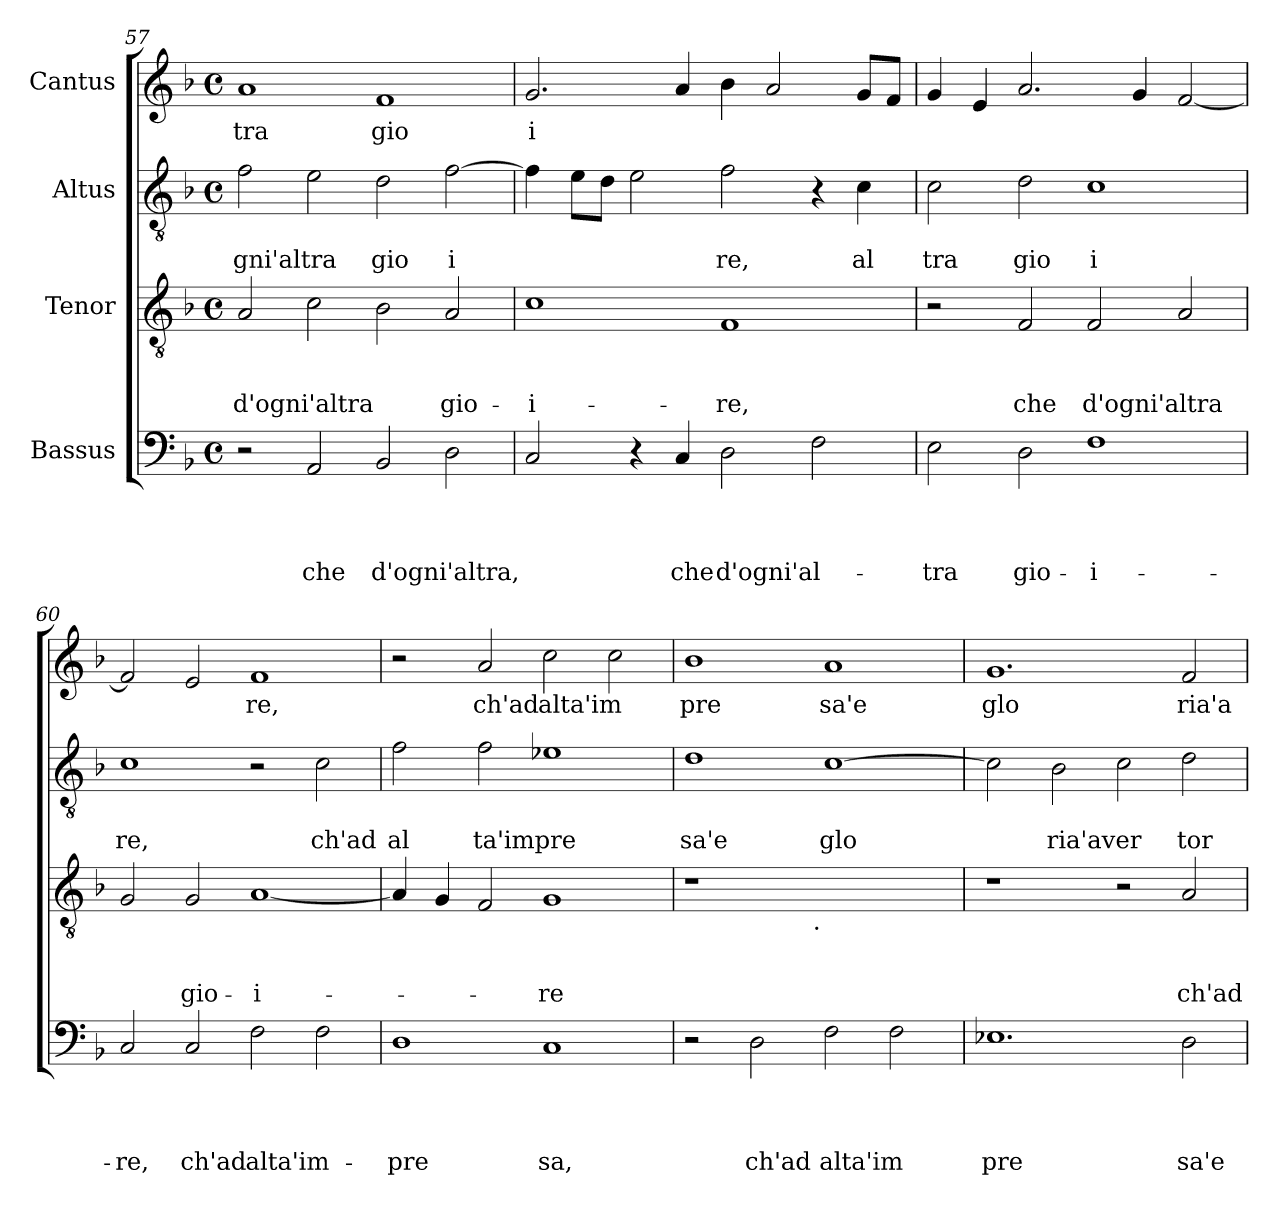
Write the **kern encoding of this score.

**kern	**text	**text	**text	**text	**kern	**text	**text	**text	**kern	**text	**text	**kern	**text
*part4	*part4	*part4	*part4	*part4	*part3	*part3	*part3	*part3	*part2	*part2	*part2	*part1	*part1
*staff4	*staff4	*staff4	*staff4	*staff4	*staff3	*staff3	*staff3	*staff3	*staff2	*staff2	*staff2	*staff1	*staff1
*I"Bassus	*	*	*	*	*I"Tenor	*	*	*	*I"Altus	*	*	*I"Cantus	*
*clefF4	*	*	*	*	*clefGv2	*	*	*	*clefGv2	*	*	*clefG2	*
*k[b-]	*	*	*	*	*k[b-]	*	*	*	*k[b-]	*	*	*k[b-]	*
*F:	*	*	*	*	*F:	*	*	*	*F:	*	*	*F:	*
*M4/4	*	*	*	*	*M4/4	*	*	*	*M4/4	*	*	*M4/4	*
*met(c)	*	*	*	*	*met(c)	*	*	*	*met(c)	*	*	*met(c)	*
=57	=57	=57	=57	=57	=57	=57	=57	=57	=57	=57	=57	=57	=57
!	!	!	!	!	!	!	!	!LO:LY:b	!	!	!LO:LY:b	!	!LO:LY:b
2r	.	.	.	.	2A/	.	.	d'ogni'altra	2f\	.	gni'altra	1a	tra
!	!	!	!	!LO:LY:b	!	!	!	!	!	!	!	!	!
2AA/	.	.	.	che	2c\	.	.	.	2e\	.	.	.	.
!	!	!	!	!LO:LY:b	!	!	!	!	!	!	!LO:LY:b	!	!LO:LY:b
2BB-/	.	.	.	d'ogni'altra,	2B-\	.	.	.	2d\	.	gio	1f	gio
!	!	!	!	!	!	!	!	!LO:LY:b	!	!	!LO:LY:b:rj	!	!
2D\	.	.	.	.	2A/	.	.	gio-	[>2f\	.	i	.	.
=58	=58	=58	=58	=58	=58	=58	=58	=58	=58	=58	=58	=58	=58
!	!	!	!	!	!	!	!	!LO:LY:b	!	!	!	!	!LO:LY:b:rj
2C/	.	.	.	.	1c	.	.	-i-	4f\]	.	.	2.g/	i
.	.	.	.	.	.	.	.	.	8e\L	.	.	.	.
.	.	.	.	.	.	.	.	.	8d\J	.	.	.	.
4r	.	.	.	.	.	.	.	.	2e\	.	.	.	.
!	!	!	!	!LO:LY:b	!	!	!	!	!	!	!	!	!
4C/	.	.	.	che	.	.	.	.	.	.	.	4a/	.
!	!	!	!	!LO:LY:b	!	!	!	!LO:LY:b	!	!	!LO:LY:b	!	!
2D\	.	.	.	d'ogni'al-	1F	.	.	-re,	2f\	.	re,	4b-\	.
.	.	.	.	.	.	.	.	.	.	.	.	2a/	.
2F\	.	.	.	.	.	.	.	.	4r	.	.	.	.
!	!	!	!	!	!	!	!	!	!	!	!LO:LY:b	!	!
.	.	.	.	.	.	.	.	.	4c\	.	al	8g/L	.
.	.	.	.	.	.	.	.	.	.	.	.	8f/J	.
=59	=59	=59	=59	=59	=59	=59	=59	=59	=59	=59	=59	=59	=59
!	!	!	!	!LO:LY:b	!	!	!	!	!	!	!LO:LY:b	!	!
2E\	.	.	.	-tra	2r	.	.	.	2c\	.	tra	4g/	.
.	.	.	.	.	.	.	.	.	.	.	.	4e/	.
!	!	!	!	!LO:LY:b	!	!	!	!LO:LY:b	!	!	!LO:LY:b	!	!
2D\	.	.	.	gio-	2F/	.	.	che	2d\	.	gio	2.a/	.
!	!	!	!	!LO:LY:b	!	!	!	!LO:LY:b	!	!	!LO:LY:b	!	!
1F	.	.	.	-i-	2F/	.	.	d'ogni'altra	1c	.	i	.	.
.	.	.	.	.	.	.	.	.	.	.	.	4g/	.
.	.	.	.	.	2A/	.	.	.	.	.	.	[<2f/	.
=60	=60	=60	=60	=60	=60	=60	=60	=60	=60	=60	=60	=60	=60
!	!	!	!	!LO:LY:b	!	!	!	!	!	!	!LO:LY:b	!	!
2C/	.	.	.	-re,	2G/	.	.	.	1c	.	re,	2f/]	.
!	!	!	!	!LO:LY:b	!	!	!	!LO:LY:b	!	!	!	!	!
2C/	.	.	.	ch'ad	2G/	.	.	gio-	.	.	.	2e/	.
!	!	!	!	!LO:LY:b	!	!	!	!LO:LY:b:rj	!	!	!	!	!LO:LY:b
2F\	.	.	.	alta'im-	[<1A	.	.	-i-	2r	.	.	1f	re,
!	!	!	!	!	!	!	!	!	!	!	!LO:LY:b	!	!
2F\	.	.	.	.	.	.	.	.	2c\	.	ch'ad	.	.
!!LO:LB:g=z
=61	=61	=61	=61	=61	=61	=61	=61	=61	=61	=61	=61	=61	=61
!	!	!	!	!LO:LY:b	!	!	!	!	!	!	!LO:LY:b	!	!
1D	.	.	.	-pre	4A/]	.	.	.	2f\	.	al	2r	.
.	.	.	.	.	4G/	.	.	.	.	.	.	.	.
!	!	!	!	!	!	!	!	!	!	!	!LO:LY:b	!	!LO:LY:b
.	.	.	.	.	2F/	.	.	.	2f\	.	ta'impre	2a/	ch'ad
!	!	!	!	!LO:LY:b	!	!	!	!LO:LY:b	!	!	!	!	!LO:LY:b
1C	.	.	.	sa,	1G	.	.	-re	1e-X	.	.	2cc\	alta'im
.	.	.	.	.	.	.	.	.	.	.	.	2cc\	.
=62	=62	=62	=62	=62	=62	=62	=62	=62	=62	=62	=62	=62	=62
!	!	!	!	!	!	!	!	!	!	!	!LO:LY:b	!	!LO:LY:b
*	*	*	*	*	*^	*	*	*	*	*	*	*	*
2r	.	.	.	.	1r	2ryy	.	.	.	1d	.	sa'e	1b-	pre
!	!	!	!	!LO:LY:b	!	!	!	!	!	!	!	!	!	!
2D\	.	.	.	ch'ad	.	4...ryy	.	.	.	.	.	.	.	.
!	!	!	!	!	!	!LO:TX:b:t=.	!	!	!	!	!	!	!	!
.	.	.	.	.	.	1ryy	.	.	.	.	.	.	.	.
!	!	!	!	!LO:LY:b	!	!	!	!	!	!	!	!LO:LY:b	!	!LO:LY:b
2F\	.	.	.	alta'im	1ryy	.	.	.	.	[>1c	.	glo	1a	sa'e
2F\	.	.	.	.	.	.	.	.	.	.	.	.	.	.
.	.	.	.	.	.	32ryy	.	.	.	.	.	.	.	.
=63	=63	=63	=63	=63	=63	=63	=63	=63	=63	=63	=63	=63	=63	=63
!	!	!	!	!LO:LY:b	!	!	!	!	!	!	!	!	!	!LO:LY:b
*	*	*	*	*	*v	*v	*	*	*	*	*	*	*	*
1.E-X	.	.	.	pre	1r	.	.	.	2c\]	.	.	1.g	glo
!	!	!	!	!	!	!	!	!	!	!	!LO:LY:b	!	!
.	.	.	.	.	.	.	.	.	2B-\	.	ria'aver	.	.
.	.	.	.	.	2r	.	.	.	2c\	.	.	.	.
!	!	!	!	!LO:LY:b	!	!	!	!LO:LY:b	!	!	!LO:LY:b	!	!LO:LY:b
2D\	.	.	.	sa'e	2A/	.	.	ch'ad	2d\	.	tor	2f/	ria'a
=	=	=	=	=	=	=	=	=	=	=	=	=	=
*-	*-	*-	*-	*-	*-	*-	*-	*-	*-	*-	*-	*-	*-
